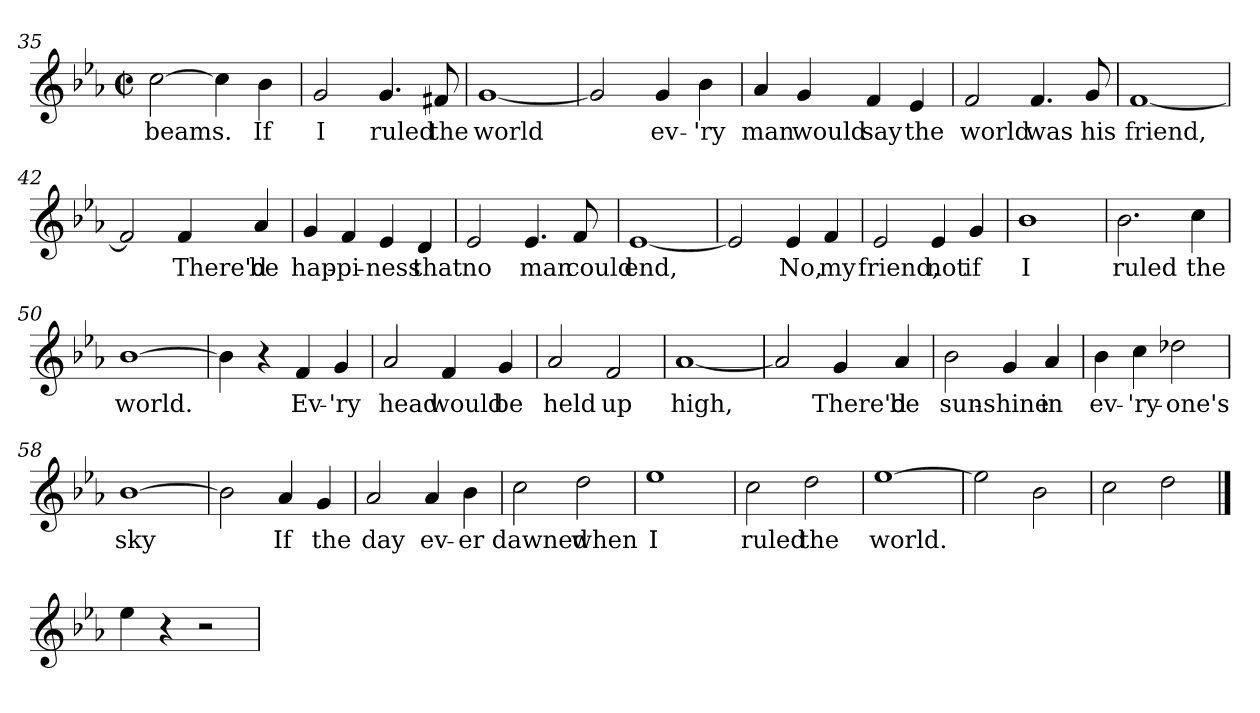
**kern	**text
*part1	*part1
*staff1	*staff1
*clefG2	*
*k[b-e-a-]	*
*E-:	*
*M2/2	*
*met(c|)	*
=35	=35
[2cc\	beams.
4cc\]	.
4b-\	If
!!LO:LB:g=z
=36	=36
2g/	I
4.g/	ruled
8f#X/	the
=37	=37
[1g	world
=38	=38
2g/]	.
4g/	ev-
4b-\	-'ry
=39	=39
4a-/	man
4g/	would
4f/	say
4e-/	the
=40	=40
2f/	world
4.f/	was
8g/	his
!!LO:LB:g=z
=41	=41
[1f	friend,
=42	=42
2f/]	.
4f/	There'd
4a-/	be
=43	=43
4g/	hap-
4f/	-pi-
4e-/	-ness
4d/	that
=44	=44
2e-/	no
4.e-/	man
8f/	could
=45	=45
[1e-	end,
!!LO:PB:g=z
=46	=46
2e-/]	.
4e-/	No,
4f/	my
=47	=47
2e-/	friend,
4e-/	not
4g/	if
=48	=48
1b-	I
=49	=49
2.b-\	ruled
4cc\	the
=50	=50
[1b-	world.
!!LO:LB:g=z
=51	=51
4b-\]	.
4r	.
4f/	Ev-
4g/	-'ry
=52	=52
2a-/	head
4f/	would
4g/	be
=53	=53
2a-/	held
2f/	up
=54	=54
[1a-	high,
=55	=55
2a-/]	.
4g/	There'd
4a-/	be
!!LO:LB:g=z
=56	=56
2b-\	sun-
4g/	-shine
4a-/	in
=57	=57
4b-\	ev-
4cc\	-'ry-
2dd-X\	-one's
=58	=58
[1b-	sky
=59	=59
2b-\]	.
4a-/	If
4g/	the
=60	=60
2a-/	day
4a-/	ev-
4b-\	-er
!!LO:LB:g=z
=61	=61
2cc\	dawned
2dd\	when
=62	=62
1ee-	I
=63	=63
2cc\	ruled
2dd\	the
=64	=64
[1ee-	world.
=65	=65
2ee-\]	.
2b-\	.
=66	=66
2cc\	.
2dd\	.
==67	==67
4ee-\	.
4r	.
2r	.
=	=
*-	*-
